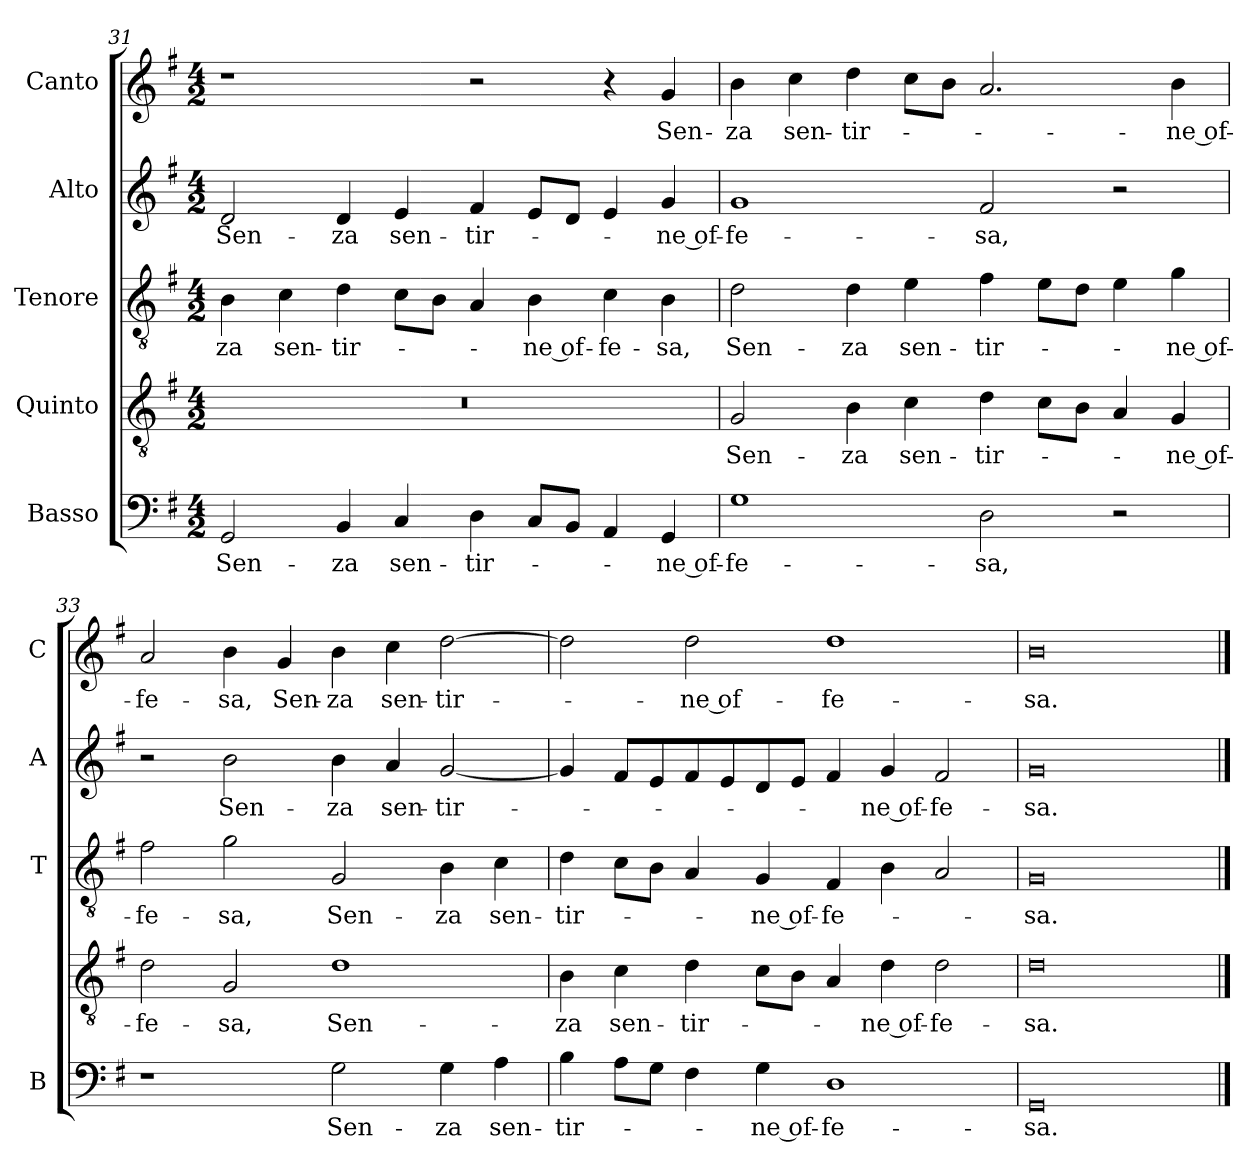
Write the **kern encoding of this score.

**kern	**text	**kern	**text	**kern	**text	**kern	**text	**kern	**text
*part5	*part5	*part4	*part4	*part3	*part3	*part2	*part2	*part1	*part1
*staff5	*staff5	*staff4	*staff4	*staff3	*staff3	*staff2	*staff2	*staff1	*staff1
*I"Basso	*	*I"Quinto	*	*I"Tenore	*	*I"Alto	*	*I"Canto	*
*I'B	*	*	*	*I'T	*	*I'A	*	*I'C	*
*clefF4	*	*clefGv2	*	*clefGv2	*	*clefG2	*	*clefG2	*
*k[f#]	*	*k[f#]	*	*k[f#]	*	*k[f#]	*	*k[f#]	*
*G:	*	*G:	*	*G:	*	*G:	*	*G:	*
*M4/2	*	*M4/2	*	*M4/2	*	*M4/2	*	*M4/2	*
=31	=31	=31	=31	=31	=31	=31	=31	=31	=31
!	!LO:LY:b	!	!	!	!LO:LY:b	!	!LO:LY:b	!	!
2GG/	Sen-	0r	.	4B\	-za	2d/	Sen-	1r	.
!	!	!	!	!	!LO:LY:b	!	!	!	!
.	.	.	.	4c\	sen-	.	.	.	.
!	!LO:LY:b	!	!	!	!LO:LY:b	!	!LO:LY:b	!	!
4BB/	-za	.	.	4d\	-tir-	4d/	-za	.	.
!	!LO:LY:b	!	!	!	!	!	!LO:LY:b	!	!
4C/	sen-	.	.	8c\L	.	4e/	sen-	.	.
.	.	.	.	8B\J	.	.	.	.	.
!	!LO:LY:b	!	!	!	!	!	!LO:LY:b	!	!
4D\	-tir-	.	.	4A/	.	4f#/	-tir-	2r	.
!	!	!	!	!	!LO:LY:b	!	!	!	!
8C/L	.	.	.	4B\	-ne of-	8e/L	.	.	.
8BB/J	.	.	.	.	.	8d/J	.	.	.
!	!	!	!	!	!LO:LY:b	!	!	!	!
4AA/	.	.	.	4c\	-fe-	4e/	.	4r	.
!	!LO:LY:b	!	!	!	!LO:LY:b	!	!LO:LY:b	!	!LO:LY:b
4GG/	-ne of-	.	.	4B\	-sa,	4g/	-ne of-	4g/	Sen-
=32	=32	=32	=32	=32	=32	=32	=32	=32	=32
!	!LO:LY:b	!	!LO:LY:b	!	!LO:LY:b	!	!LO:LY:b	!	!LO:LY:b
1G	-fe-	2G/	Sen-	2d\	Sen-	1g	-fe-	4b\	-za
!	!	!	!	!	!	!	!	!	!LO:LY:b
.	.	.	.	.	.	.	.	4cc\	sen-
!	!	!	!LO:LY:b	!	!LO:LY:b	!	!	!	!LO:LY:b
.	.	4B\	-za	4d\	-za	.	.	4dd\	-tir-
!	!	!	!LO:LY:b	!	!LO:LY:b	!	!	!	!
.	.	4c\	sen-	4e\	sen-	.	.	8cc\L	.
.	.	.	.	.	.	.	.	8b\J	.
!	!LO:LY:b	!	!LO:LY:b	!	!LO:LY:b	!	!LO:LY:b	!	!
2D\	-sa,	4d\	-tir-	4f#\	-tir-	2f#/	-sa,	2.a/	.
.	.	8c\L	.	8e\L	.	.	.	.	.
.	.	8B\J	.	8d\J	.	.	.	.	.
2r	.	4A/	.	4e\	.	2r	.	.	.
!	!	!	!LO:LY:b	!	!LO:LY:b	!	!	!	!LO:LY:b
.	.	4G/	-ne of-	4g\	-ne of-	.	.	4b\	-ne of-
!!LO:LB:g=z
=33	=33	=33	=33	=33	=33	=33	=33	=33	=33
!	!	!	!LO:LY:b	!	!LO:LY:b	!	!	!	!LO:LY:b
1r	.	2d\	-fe-	2f#\	-fe-	2r	.	2a/	-fe-
!	!	!	!LO:LY:b	!	!LO:LY:b	!	!LO:LY:b	!	!LO:LY:b
.	.	2G/	-sa,	2g\	-sa,	2b\	Sen-	4b\	-sa,
!	!	!	!	!	!	!	!	!	!LO:LY:b
.	.	.	.	.	.	.	.	4g/	Sen-
!	!LO:LY:b	!	!LO:LY:b	!	!LO:LY:b	!	!LO:LY:b	!	!LO:LY:b
2G\	Sen-	1d	Sen-	2G/	Sen-	4b\	-za	4b\	-za
!	!	!	!	!	!	!	!LO:LY:b	!	!LO:LY:b
.	.	.	.	.	.	4a/	sen-	4cc\	sen-
!	!LO:LY:b	!	!	!	!LO:LY:b	!	!LO:LY:b	!	!LO:LY:b
4G\	-za	.	.	4B\	-za	[2g/	-tir-	[2dd\	-tir-
!	!LO:LY:b	!	!	!	!LO:LY:b	!	!	!	!
4A\	sen-	.	.	4c\	sen-	.	.	.	.
=34	=34	=34	=34	=34	=34	=34	=34	=34	=34
!	!LO:LY:b	!	!LO:LY:b	!	!LO:LY:b	!	!	!	!
4B\	-tir-	4B\	-za	4d\	-tir-	4g/]	.	2dd\]	.
!	!	!	!LO:LY:b	!	!	!	!	!	!
8A\L	.	4c\	sen-	8c\L	.	8f#/L	.	.	.
8G\J	.	.	.	8B\J	.	8e/	.	.	.
!	!	!	!LO:LY:b	!	!	!	!	!	!LO:LY:b
4F#\	.	4d\	-tir-	4A/	.	8f#/	.	2dd\	-ne of-
.	.	.	.	.	.	8e/	.	.	.
!	!LO:LY:b	!	!	!	!LO:LY:b	!	!	!	!
4G\	-ne of-	8c\L	.	4G/	-ne of-	8d/	.	.	.
.	.	8B\J	.	.	.	8e/J	.	.	.
!	!LO:LY:b	!	!	!	!LO:LY:b	!	!	!	!LO:LY:b
1D	-fe-	4A/	.	4F#/	-fe-	4f#/	.	1dd	-fe-
!	!	!	!LO:LY:b	!	!	!	!LO:LY:b	!	!
.	.	4d\	-ne of-	4B\	.	4g/	-ne of-	.	.
!	!	!	!LO:LY:b	!	!	!	!LO:LY:b	!	!
.	.	2d\	-fe-	2A/	.	2f#/	-fe-	.	.
=35	=35	=35	=35	=35	=35	=35	=35	=35	=35
!	!LO:LY:b	!	!LO:LY:b	!	!LO:LY:b	!	!LO:LY:b	!	!LO:LY:b
0GG	-sa.	0d	-sa.	0G	-sa.	0g	-sa.	0b	-sa.
==	==	==	==	==	==	==	==	==	==
*-	*-	*-	*-	*-	*-	*-	*-	*-	*-
